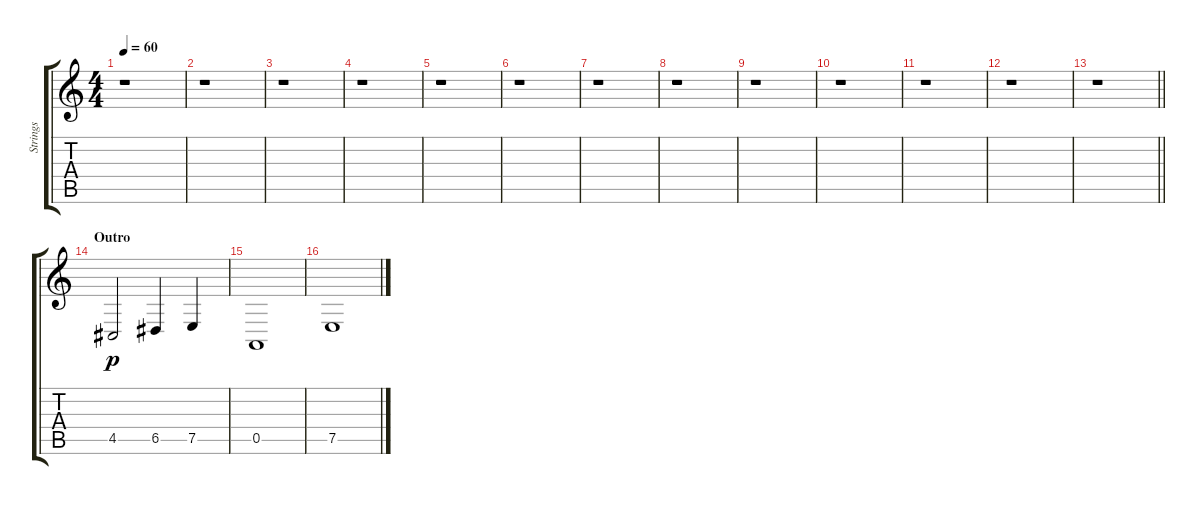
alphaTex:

\track ("Strings" "Strings") {instrument stringensemble1}
\staff {score tabs}
\tuning (E4 B3 G3 D3 A2 E2) {hide}
\ts (4 4)
\tempo 60
\clef g2
\ks c
r.1{dy f} |
r.1 |
r.1 |
r.1 |
r.1 |
r.1 |
r.1 |
r.1 |
r.1 |
r.1 |
r.1 |
r.1 |
\barLineRight lightlight
r.1{volume 13 balance 8} |
\section ("" "Outro")
4.5.2{dy p} 6.5.4 7.5.4 |
0.5.1 |
7.5.1
